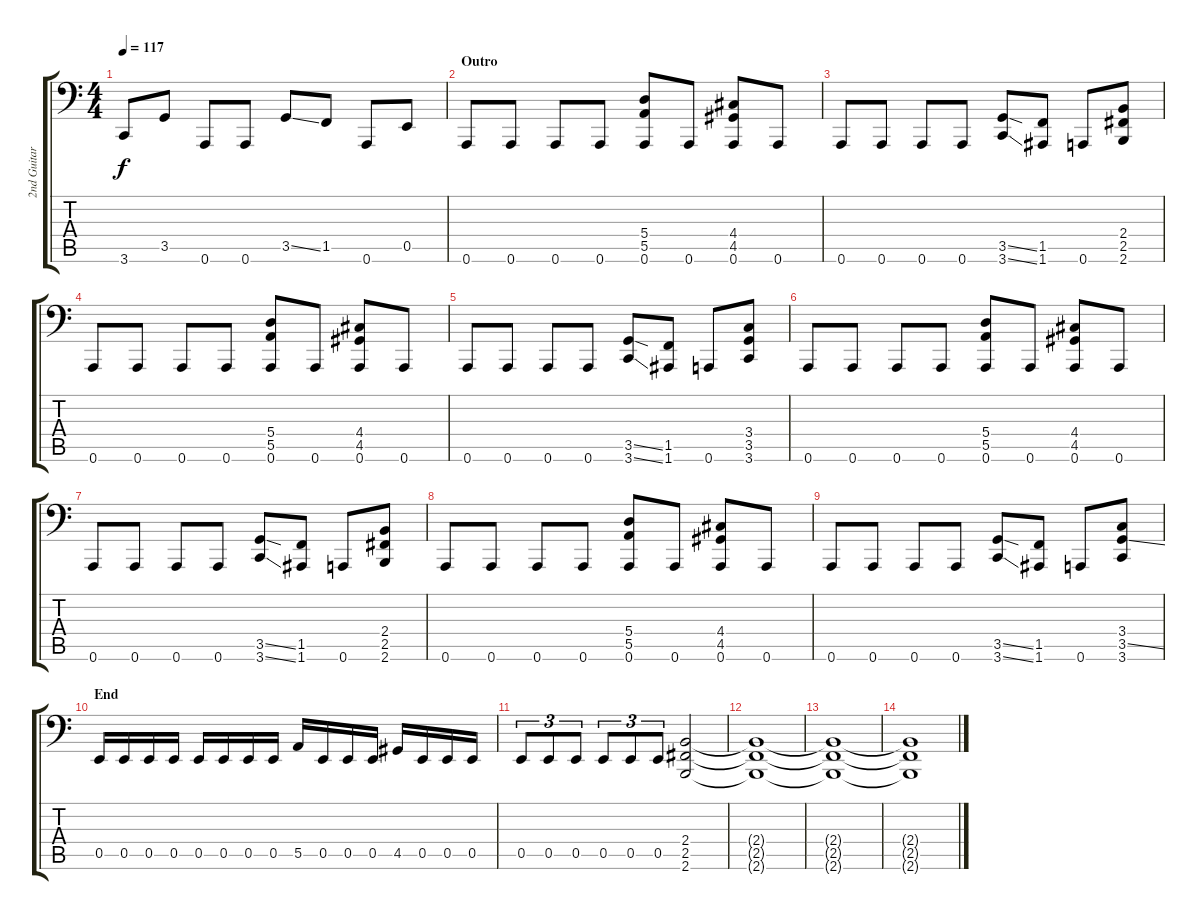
\track ("2nd Guitar (with a nice effect,too)" "2nd Guitar") {instrument vibraphone}
\staff {score tabs}
\tuning (E4 B3 G3 A2 E2 A1) {hide}
\ts (4 4)
\tempo 117
\clef f4
\ks c
3.6.8{dy f} 3.5.8 0.6.8 0.6.8 3.5{ss}.8 1.5.8 0.6.8 0.5.8 |
\section ("" "Outro")
0.6.8 0.6.8 0.6.8 0.6.8 (5.4 5.5 0.6).8 0.6.8 (4.4 4.5 0.6).8 0.6.8 |
0.6.8 0.6.8 0.6.8 0.6.8 (3.5{ss} 3.6{ss}).8 (1.5 1.6).8 0.6.8 (2.4 2.5 2.6).8 |
0.6.8 0.6.8 0.6.8 0.6.8 (5.4 5.5 0.6).8 0.6.8 (4.4 4.5 0.6).8 0.6.8 |
0.6.8 0.6.8 0.6.8 0.6.8 (3.5{ss} 3.6{ss}).8 (1.5 1.6).8 0.6.8 (3.4 3.5 3.6).8 |
0.6.8 0.6.8 0.6.8 0.6.8 (5.4 5.5 0.6).8 0.6.8 (4.4 4.5 0.6).8 0.6.8 |
0.6.8 0.6.8 0.6.8 0.6.8 (3.5{ss} 3.6{ss}).8 (1.5 1.6).8 0.6.8 (2.4 2.5 2.6).8 |
0.6.8 0.6.8 0.6.8 0.6.8 (5.4 5.5 0.6).8 0.6.8 (4.4 4.5 0.6).8 0.6.8 |
0.6.8 0.6.8 0.6.8 0.6.8 (3.5{ss} 3.6{ss}).8 (1.5 1.6).8 0.6.8 (3.4 3.5{ss} 3.6).8 |
\section ("" "End")
0.5.16 0.5.16 0.5.16 0.5.16 0.5.16 0.5.16 0.5.16 0.5.16 5.5.16 0.5.16 0.5.16 0.5.16 4.5.16 0.5.16 0.5.16 0.5.16 |
0.5.8{tu (3 2)} 0.5.8{tu (3 2)} 0.5.8{tu (3 2)} 0.5.8{tu (3 2)} 0.5.8{tu (3 2)} 0.5.8{tu (3 2)} (2.4 2.5 2.6).2 |
(2.4{t} 2.5{t} 2.6{t}).1{volume 0} |
(2.4{t} 2.5{t} 2.6{t}).1 |
(2.4{t} 2.5{t} 2.6{t}).1
